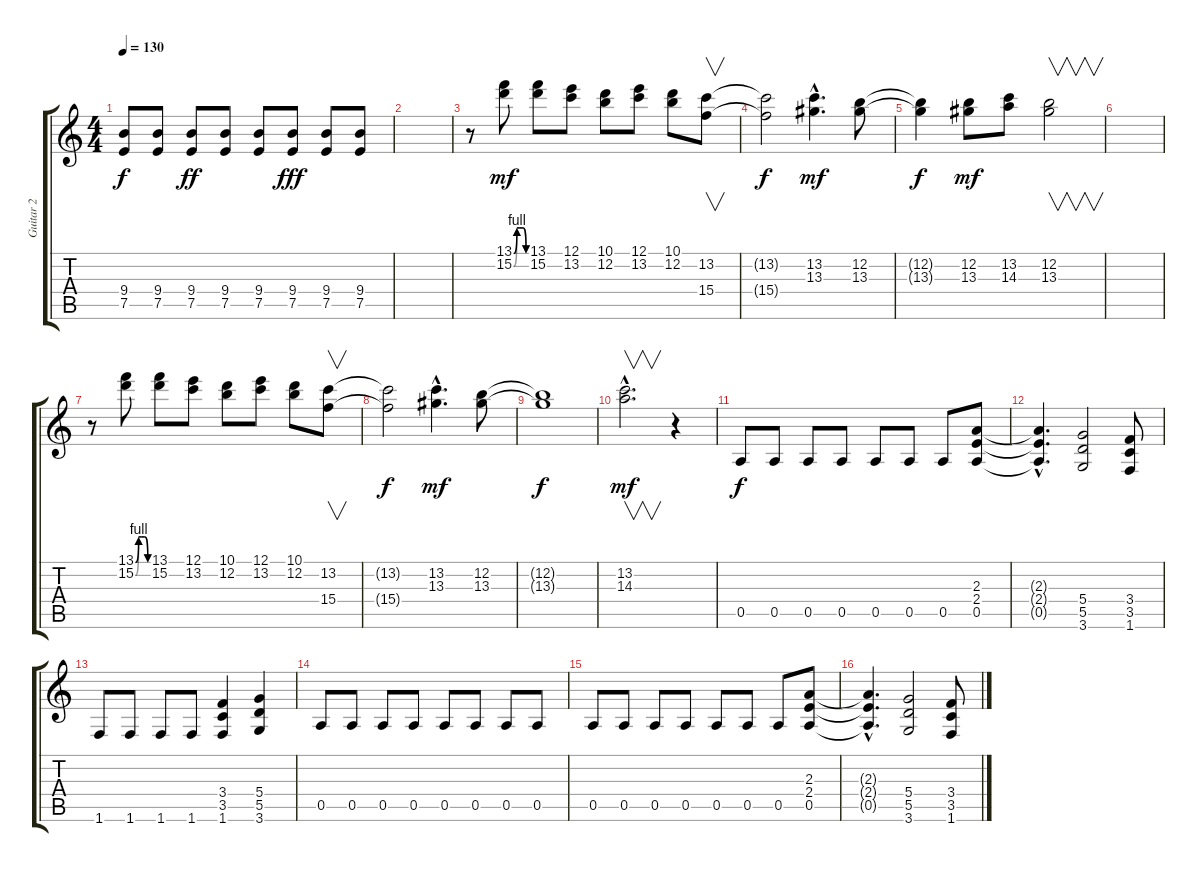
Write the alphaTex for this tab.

\track ("Guitar 2" "Guitar 2") {instrument distortionguitar}
\staff {score tabs}
\tuning (E4 B3 G3 D3 A2 E2) {hide}
\ts (4 4)
\tempo 130
\clef g2
\ks c
(9.4 7.5).8{dy f} (9.4 7.5).8 (9.4 7.5).8{dy ff} (9.4 7.5).8 (9.4 7.5).8 (9.4 7.5).8{dy fff} (9.4 7.5).8 (9.4 7.5).8 |
|
r.8 (13.1{be (custom 0 0 15 4 30 4 45 4 60 0)} 15.2{be (custom 0 0 15 4 30 4 45 4 60 0)}).8{dy mf} (13.1 15.2).8 (12.1 13.2).8 (10.1 12.2).8 (12.1 13.2).8 (10.1 12.2).8 (13.2 15.4).8{v} |
(13.2{t} 15.4{t}).2{dy f} (13.2{hac} 13.3{hac}).4{d dy mf} (12.2 13.3).8 |
(12.2{t} 13.3{t}).4{dy f} (12.2 13.3).8{dy mf} (13.2 14.3).8 (12.2 13.3).2{v} |
|
r.8 (13.1{be (custom 0 0 15 4 30 4 45 4 60 0)} 15.2{be (custom 0 0 15 4 30 4 45 4 60 0)}).8 (13.1 15.2).8 (12.1 13.2).8 (10.1 12.2).8 (12.1 13.2).8 (10.1 12.2).8 (13.2 15.4).8{v} |
(13.2{t} 15.4{t}).2{dy f} (13.2{hac} 13.3{hac}).4{d dy mf} (12.2 13.3).8 |
(12.2{t} 13.3{t}).1{dy f} |
(13.2{hac} 14.3{hac}).2{v d dy mf} r.4 |
0.5.8{dy f} 0.5.8 0.5.8 0.5.8 0.5.8 0.5.8 0.5.8 (2.3 2.4 0.5).8 |
(2.3{hac t} 2.4{hac t} 0.5{hac t}).4{d} (5.4 5.5 3.6).2 (3.4 3.5 1.6).8 |
1.6.8 1.6.8 1.6.8 1.6.8 (3.4 3.5 1.6).4 (5.4 5.5 3.6).4 |
0.5.8 0.5.8 0.5.8 0.5.8 0.5.8 0.5.8 0.5.8 0.5.8 |
0.5.8 0.5.8 0.5.8 0.5.8 0.5.8 0.5.8 0.5.8 (2.3 2.4 0.5).8 |
(2.3{hac t} 2.4{hac t} 0.5{hac t}).4{d} (5.4 5.5 3.6).2 (3.4 3.5 1.6).8
